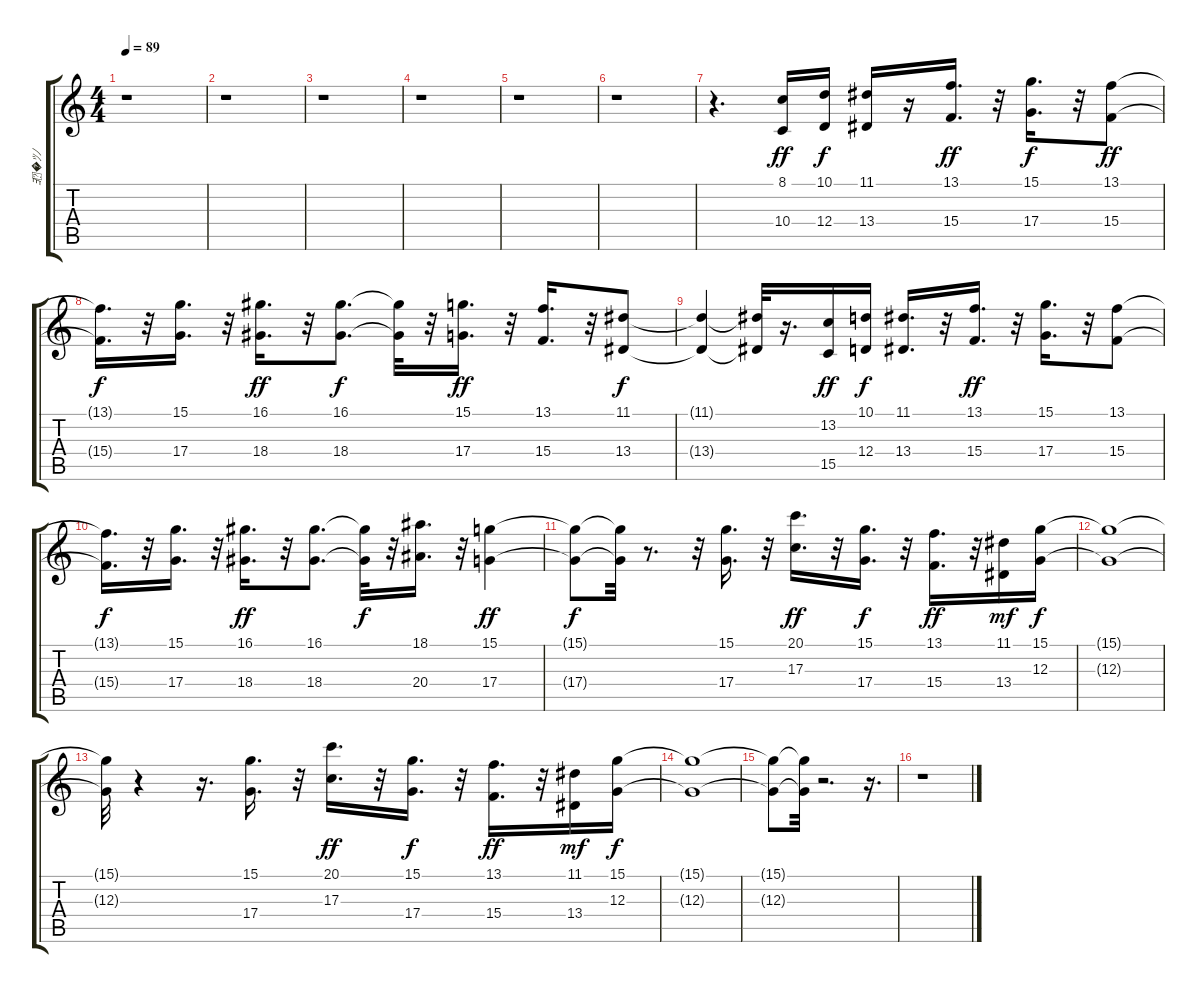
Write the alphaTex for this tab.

\track ("ﾖ�ﾂﾉ" "ﾖ�ﾂﾉ") {instrument altosax}
\staff {score tabs}
\tuning (E4 B3 G3 D3 A2 E2) {hide}
\ts (4 4)
\tempo 89
\clef g2
\ks c
r.1{dy f} |
r.1 |
r.1 |
r.1 |
r.1 |
r.1 |
r.4{d} (8.1 10.4).16{dy ff} (10.1 12.4).16{dy f} (11.1 13.4).16 r.16 (13.1 15.4).16{d dy ff} r.32 (15.1 17.4).16{d dy f} r.32 (13.1 15.4).8{dy ff} |
(13.1{t} 15.4{t}).16{d dy f} r.32 (15.1 17.4).16{d} r.32 (16.1 18.4).16{d dy ff} r.32 (16.1 18.4).8{d dy f} (16.1{t} 18.4{t}).32 r.32 (15.1 17.4).16{d dy ff} r.32 (13.1 15.4).16{d} r.32 (11.1 13.4).8{dy f} |
(11.1{t} 13.4{t}).4 (11.1{t} 13.4{t}).32 r.16{d} (13.2 15.5).16{dy ff} (10.1 12.4).16{dy f} (11.1 13.4).16{d} r.32 (13.1 15.4).16{d dy ff} r.32 (15.1 17.4).16{d} r.32 (13.1 15.4).8 |
(13.1{t} 15.4{t}).16{d dy f} r.32 (15.1 17.4).16{d} r.32 (16.1 18.4).16{d dy ff} r.32 (16.1 18.4).8{d} (16.1{t} 18.4{t}).32{dy f} r.32 (18.1 20.4).16{d} r.32 (15.1 17.4).4{dy ff} |
(15.1{t} 17.4{t}).8{dy f} (15.1{t} 17.4{t}).32 r.8{d} r.32 (15.1 17.4).16{d} r.32 (20.1 17.3).16{d dy ff} r.32 (15.1 17.4).16{d dy f} r.32 (13.1 15.4).16{d dy ff} r.32 (11.1 13.4).16{dy mf} (15.1 12.3).16{dy f} |
(15.1{t} 12.3{t}).1 |
(15.1{t} 12.3{t}).32 r.4 r.16{d} (15.1 17.4).16{d} r.32 (20.1 17.3).16{d dy ff} r.32 (15.1 17.4).16{d dy f} r.32 (13.1 15.4).16{d dy ff} r.32 (11.1 13.4).16{dy mf} (15.1 12.3).16{dy f} |
(15.1{t} 12.3{t}).1 |
(15.1{t} 12.3{t}).8 (15.1{t} 12.3{t}).32 r.2{d} r.16{d} |
r.1
